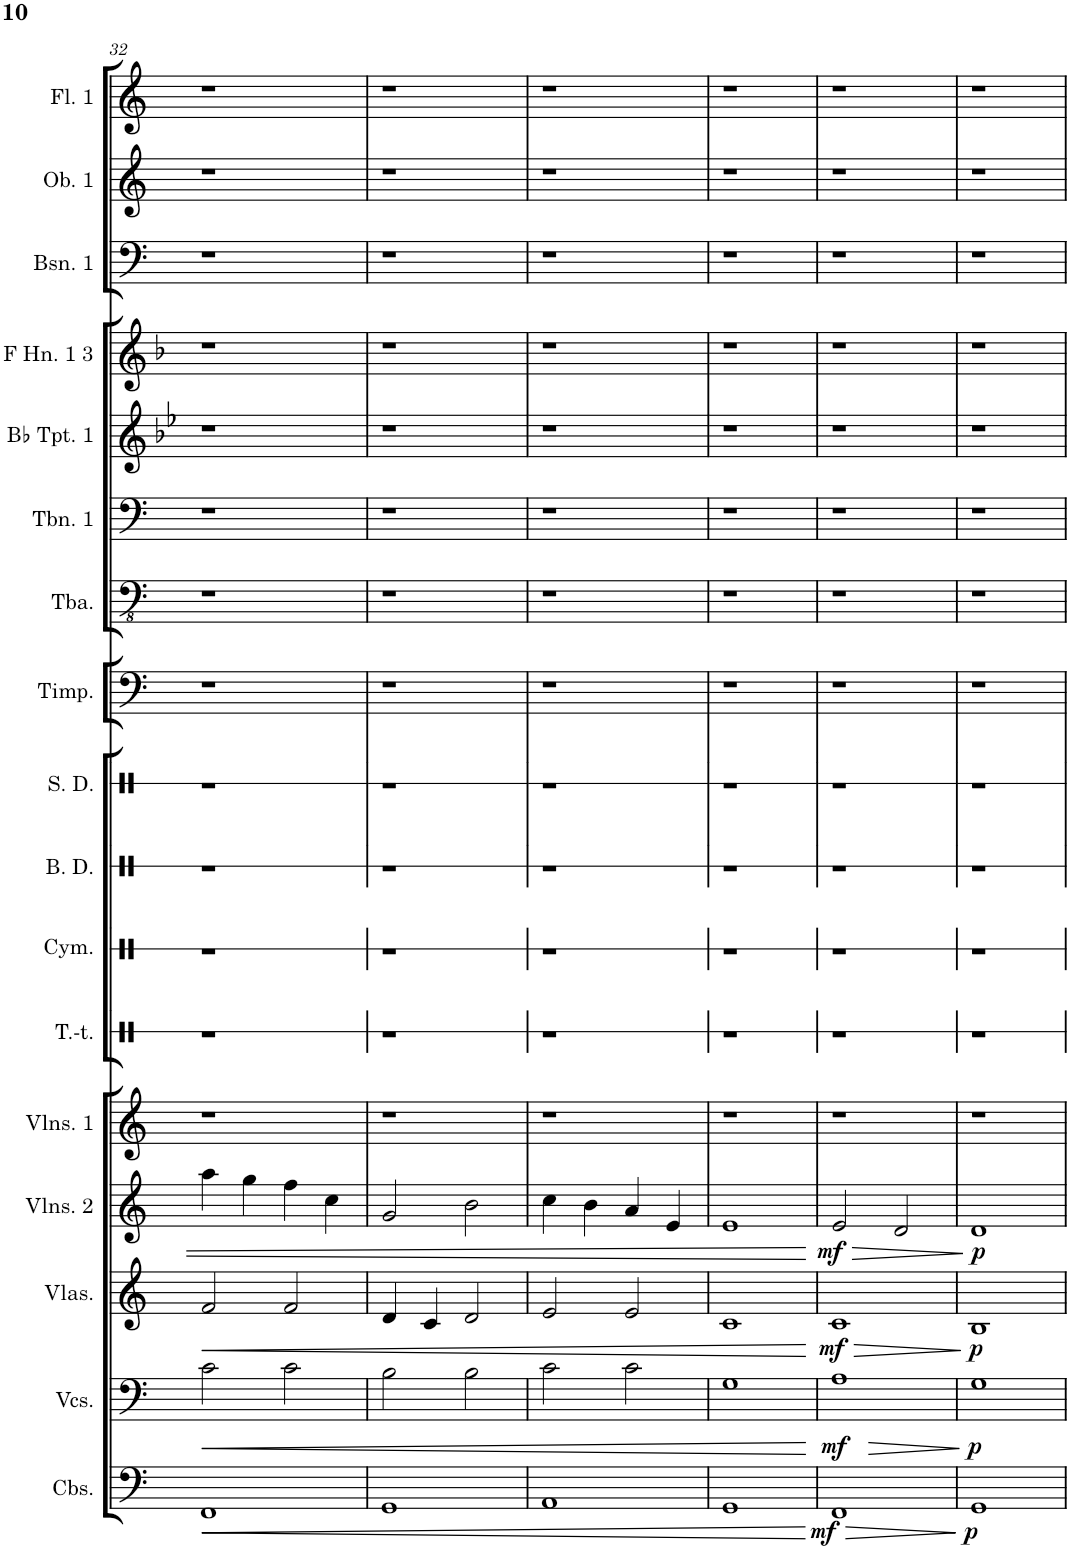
**kern	**dynam	**kern	**dynam	**kern	**dynam	**kern	**dynam	**kern	**kern	**kern	**kern	**kern	**kern	**kern	**kern	**kern	**kern	**kern	**kern	**kern
*part17	*part17	*part16	*part16	*part15	*part15	*part14	*part14	*part13	*part12	*part11	*part10	*part9	*part8	*part7	*part6	*part5	*part4	*part3	*part2	*part1
*staff17	*staff17	*staff16	*staff16	*staff15	*staff15	*staff14	*staff14	*staff13	*staff12	*staff11	*staff10	*staff9	*staff8	*staff7	*staff6	*staff5	*staff4	*staff3	*staff2	*staff1
*I"Contrabasses	*	*I"Violoncellos	*	*I"Violas	*	*I"Violins 2	*	*I"Violins 1	*I"Tam-tam	*I"Cymbals	*I"Bass Drum	*I"Snare Drum	*I"Timpani	*I"Tuba	*I"Trombone 1	*I"Bb Trumpet 1	*I"F Horn 1 &amp; 3	*I"Bassoon 1	*I"Oboe 1	*I"Flute 1
*I'Cbs.	*	*I'Vcs.	*	*I'Vlas.	*	*I'Vlns. 2	*	*I'Vlns. 1	*I'T.-t.	*I'Cym.	*I'B. D.	*I'S. D.	*I'Timp.	*I'Tba.	*I'Tbn. 1	*I'Bb Tpt. 1	*I'F Hn. 1 3	*I'Bsn. 1	*I'Ob. 1	*I'Fl. 1
!!LO:PB:g=z
*clefF4	*	*clefF4	*	*clefG2	*	*clefG2	*	*clefG2	*clefX	*clefX	*clefX	*clefX	*clefF4	*clefFv4	*clefF4	*clefG2	*clefG2	*clefF4	*clefG2	*clefG2
*Trd7c12	*	*	*	*	*	*	*	*	*	*	*	*	*	*	*	*Trd1c2	*Trd4c7	*	*	*Trd-7c-12
*k[]	*	*k[]	*	*k[]	*	*k[]	*	*k[]	*k[]	*k[]	*k[]	*k[]	*k[]	*k[]	*k[]	*k[b-e-]	*k[b-]	*k[]	*k[]	*k[]
*M4/4	*	*M4/4	*	*M4/4	*	*M4/4	*	*M4/4	*M4/4	*M4/4	*M4/4	*M4/4	*M4/4	*M4/4	*M4/4	*M4/4	*M4/4	*M4/4	*M4/4	*M4/4
=32	=32	=32	=32	=32	=32	=32	=32	=32	=32	=32	=32	=32	=32	=32	=32	=32	=32	=32	=32	=32
!	!LO:HP:b	!	!LO:HP:b	!	!LO:HP:b	!	!	!	!	!	!	!	!	!	!	!	!	!	!	!
1FF	<	2c\	<	2f/	<	4aa\	.	1r	1r	1r	1r	1r	1r	1r	1r	1r	1r	1r	1r	1r
.	.	.	.	.	.	4gg\	.	.	.	.	.	.	.	.	.	.	.	.	.	.
.	.	2c\	.	2f/	.	4ff\	.	.	.	.	.	.	.	.	.	.	.	.	.	.
.	.	.	.	.	.	4cc\	.	.	.	.	.	.	.	.	.	.	.	.	.	.
=33	=33	=33	=33	=33	=33	=33	=33	=33	=33	=33	=33	=33	=33	=33	=33	=33	=33	=33	=33	=33
1GG	.	2B\	.	4d/	.	2g/	.	1r	1r	1r	1r	1r	1r	1r	1r	1r	1r	1r	1r	1r
.	.	.	.	4c/	.	.	.	.	.	.	.	.	.	.	.	.	.	.	.	.
.	.	2B\	.	2d/	.	2b\	.	.	.	.	.	.	.	.	.	.	.	.	.	.
=34	=34	=34	=34	=34	=34	=34	=34	=34	=34	=34	=34	=34	=34	=34	=34	=34	=34	=34	=34	=34
1AA	.	2c\	.	2e/	.	4cc\	.	1r	1r	1r	1r	1r	1r	1r	1r	1r	1r	1r	1r	1r
.	.	.	.	.	.	4b\	.	.	.	.	.	.	.	.	.	.	.	.	.	.
.	.	2c\	.	2e/	.	4a/	.	.	.	.	.	.	.	.	.	.	.	.	.	.
.	.	.	.	.	.	4e/	.	.	.	.	.	.	.	.	.	.	.	.	.	.
=35	=35	=35	=35	=35	=35	=35	=35	=35	=35	=35	=35	=35	=35	=35	=35	=35	=35	=35	=35	=35
1GG	.	1G	.	1c	.	1e	.	1r	1r	1r	1r	1r	1r	1r	1r	1r	1r	1r	1r	1r
.	[	.	[	.	[	.	.	.	.	.	.	.	.	.	.	.	.	.	.	.
=36	=36	=36	=36	=36	=36	=36	=36	=36	=36	=36	=36	=36	=36	=36	=36	=36	=36	=36	=36	=36
!	!LO:HP:b	!	!LO:HP:b	!	!LO:HP:b	!	!LO:HP:b	!	!	!	!	!	!	!	!	!	!	!	!	!
!	!LO:DY:n=1:b	!	!LO:DY:n=1:b	!	!LO:DY:n=1:b	!	!LO:DY:n=1:b	!	!	!	!	!	!	!	!	!	!	!	!	!
1FF	> mf	1A	> mf	1c	> mf	2e/	> mf	1r	1r	1r	1r	1r	1r	1r	1r	1r	1r	1r	1r	1r
.	.	.	.	.	.	2d/	.	.	.	.	.	.	.	.	.	.	.	.	.	.
.	]	.	]	.	]	.	]	.	.	.	.	.	.	.	.	.	.	.	.	.
=37	=37	=37	=37	=37	=37	=37	=37	=37	=37	=37	=37	=37	=37	=37	=37	=37	=37	=37	=37	=37
!	!LO:DY:b	!	!LO:DY:b	!	!LO:DY:b	!	!LO:DY:b	!	!	!	!	!	!	!	!	!	!	!	!	!
1GG	p	1G	p	1B	p	1d	p	1r	1r	1r	1r	1r	1r	1r	1r	1r	1r	1r	1r	1r
=	=	=	=	=	=	=	=	=	=	=	=	=	=	=	=	=	=	=	=	=
*-	*-	*-	*-	*-	*-	*-	*-	*-	*-	*-	*-	*-	*-	*-	*-	*-	*-	*-	*-	*-
